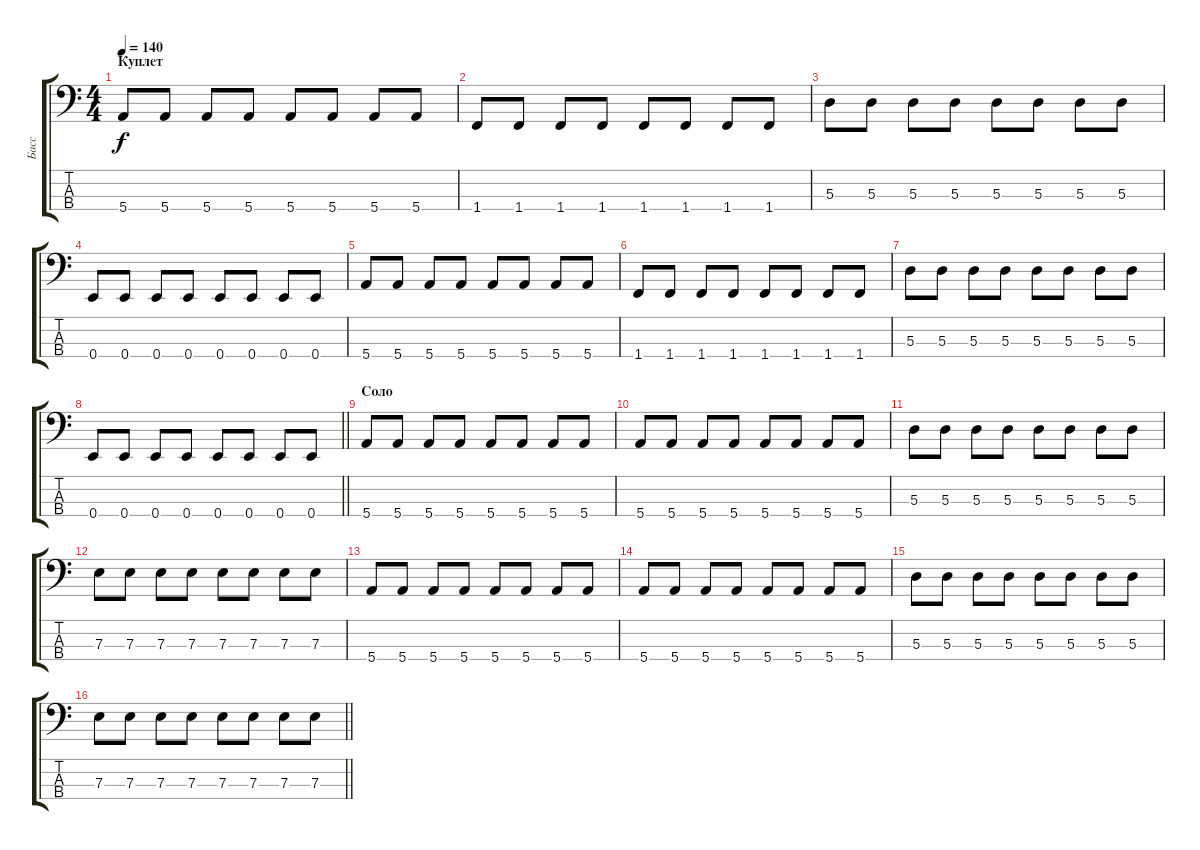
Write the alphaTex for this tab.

\track ("Басс" "Басс") {instrument electricbassfinger}
\staff {score tabs}
\tuning (G2 D2 A1 E1) {hide}
\ts (4 4)
\section ("" "Куплет")
\tempo 140
\clef f4
\ks c
5.4.8{dy f} 5.4.8 5.4.8 5.4.8 5.4.8 5.4.8 5.4.8 5.4.8 |
1.4.8 1.4.8 1.4.8 1.4.8 1.4.8 1.4.8 1.4.8 1.4.8 |
5.3.8 5.3.8 5.3.8 5.3.8 5.3.8 5.3.8 5.3.8 5.3.8 |
0.4.8 0.4.8 0.4.8 0.4.8 0.4.8 0.4.8 0.4.8 0.4.8 |
5.4.8 5.4.8 5.4.8 5.4.8 5.4.8 5.4.8 5.4.8 5.4.8 |
1.4.8 1.4.8 1.4.8 1.4.8 1.4.8 1.4.8 1.4.8 1.4.8 |
5.3.8 5.3.8 5.3.8 5.3.8 5.3.8 5.3.8 5.3.8 5.3.8 |
\barLineRight lightlight
0.4.8 0.4.8 0.4.8 0.4.8 0.4.8 0.4.8 0.4.8 0.4.8 |
\section ("" "Соло")
5.4.8 5.4.8 5.4.8 5.4.8 5.4.8 5.4.8 5.4.8 5.4.8 |
5.4.8 5.4.8 5.4.8 5.4.8 5.4.8 5.4.8 5.4.8 5.4.8 |
5.3.8 5.3.8 5.3.8 5.3.8 5.3.8 5.3.8 5.3.8 5.3.8 |
7.3.8 7.3.8 7.3.8 7.3.8 7.3.8 7.3.8 7.3.8 7.3.8 |
5.4.8 5.4.8 5.4.8 5.4.8 5.4.8 5.4.8 5.4.8 5.4.8 |
5.4.8 5.4.8 5.4.8 5.4.8 5.4.8 5.4.8 5.4.8 5.4.8 |
5.3.8 5.3.8 5.3.8 5.3.8 5.3.8 5.3.8 5.3.8 5.3.8 |
\barLineRight lightlight
7.3.8 7.3.8 7.3.8 7.3.8 7.3.8 7.3.8 7.3.8 7.3.8
